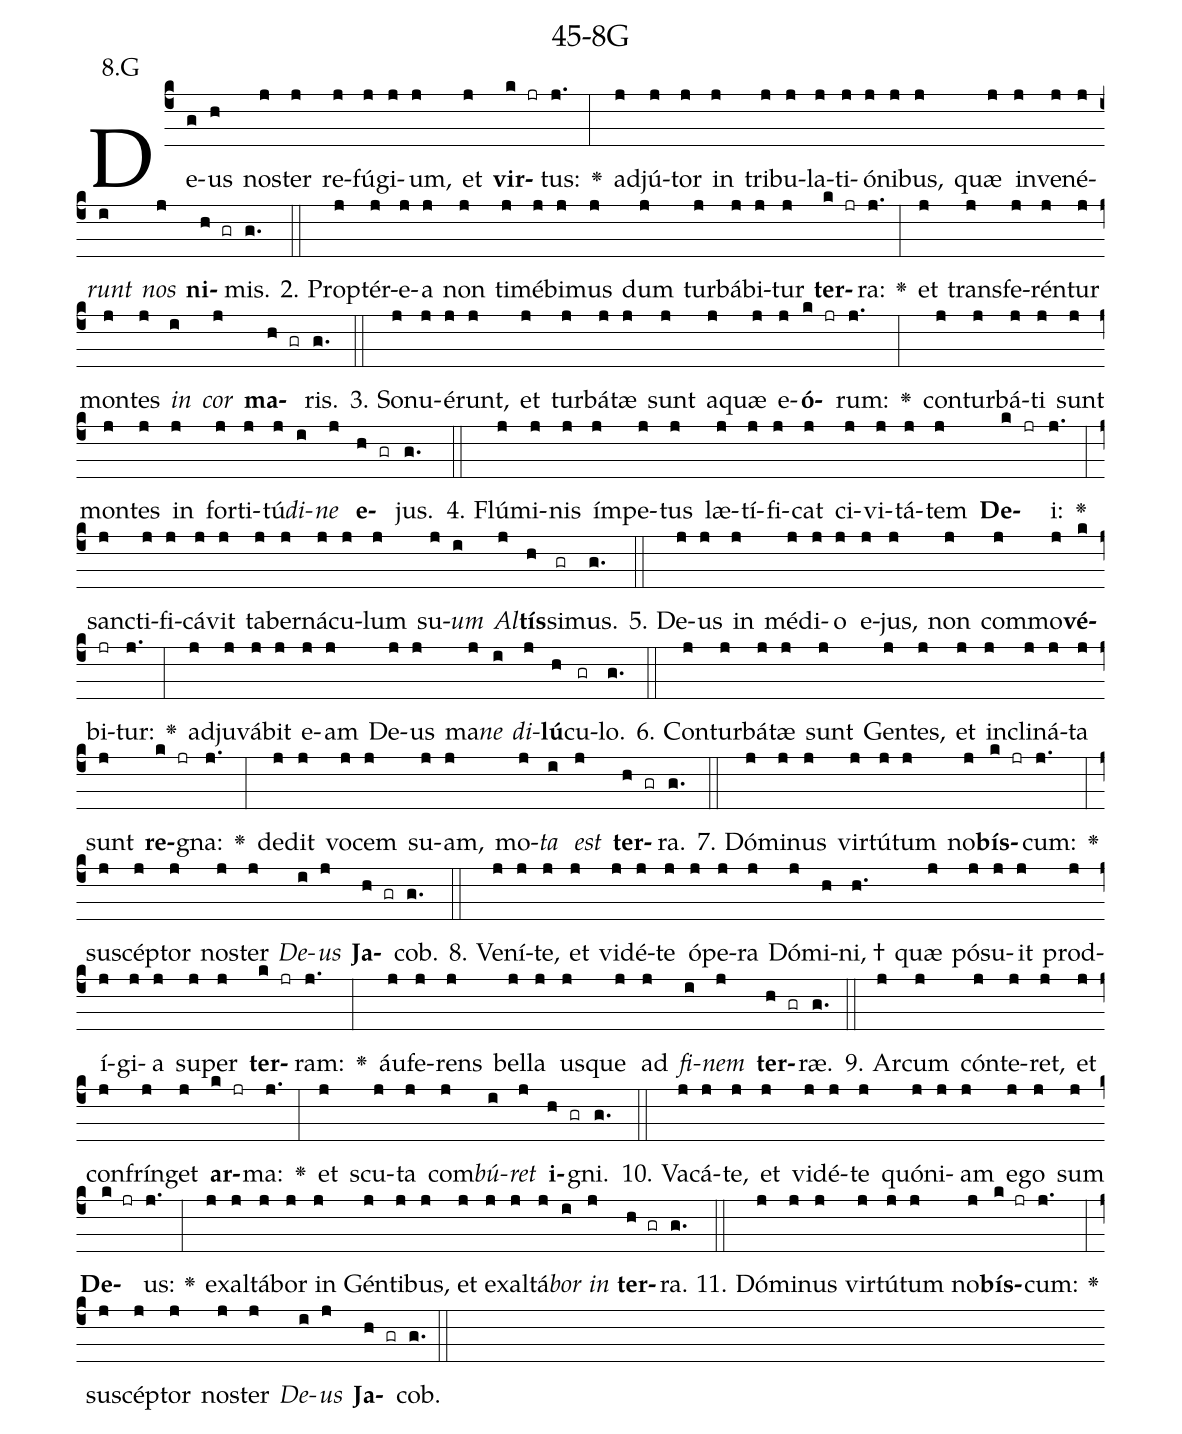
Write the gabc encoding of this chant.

name: 45-8G;
annotation: 8.G;
%%
(c4)De(g)us(h) nos(j)ter(j) re(j)fú(j)gi(j)um,(j) et(j) <b>vir</b>(k jr)tus:(j.) <v>\greheightstar</v>(:) ad(j)jú(j)tor(j) in(j) tri(j)bu(j)la(j)ti(j)ó(j)ni(j)bus,(j) quæ(j) in(j)ve(j)né(j)<i>runt</i>(i) <i>nos</i>(j) <b>ni</b>(h gr)mis.(g.) (::)
2. Prop(j)tér(j)e(j)a(j) non(j) ti(j)mé(j)bi(j)mus(j) dum(j) tur(j)bá(j)bi(j)tur(j) <b>ter</b>(k jr)ra:(j.) <v>\greheightstar</v>(:) et(j) trans(j)fe(j)rén(j)tur(j) mon(j)tes(j) <i>in</i>(i) <i>cor</i>(j) <b>ma</b>(h gr)ris.(g.) (::)
3. So(j)nu(j)é(j)runt,(j) et(j) tur(j)bá(j)tæ(j) sunt(j) a(j)quæ(j) e(j)<b>ó</b>(k jr)rum:(j.) <v>\greheightstar</v>(:) con(j)tur(j)bá(j)ti(j) sunt(j) mon(j)tes(j) in(j) for(j)ti(j)tú(j)<i>di</i>(i)<i>ne</i>(j) <b>e</b>(h gr)jus.(g.) (::)
4. Flú(j)mi(j)nis(j) ím(j)pe(j)tus(j) læ(j)tí(j)fi(j)cat(j) ci(j)vi(j)tá(j)tem(j) <b>De</b>(k jr)i:(j.) <v>\greheightstar</v>(:) sanc(j)ti(j)fi(j)cá(j)vit(j) ta(j)ber(j)ná(j)cu(j)lum(j) su(j)<i>um</i>(i) <i>Al</i>(j)<b>tís</b>(h)si(gr)mus.(g.) (::)
5. De(j)us(j) in(j) mé(j)di(j)o(j) e(j)jus,(j) non(j) com(j)mo(j)<b>vé</b>(k)bi(jr)tur:(j.) <v>\greheightstar</v>(:) ad(j)ju(j)vá(j)bit(j) e(j)am(j) De(j)us(j) ma(j)<i>ne</i>(i) <i>di</i>(j)<b>lú</b>(h)cu(gr)lo.(g.) (::)
6. Con(j)tur(j)bá(j)tæ(j) sunt(j) Gen(j)tes,(j) et(j) in(j)cli(j)ná(j)ta(j) sunt(j) <b>re</b>(k jr)gna:(j.) <v>\greheightstar</v>(:) de(j)dit(j) vo(j)cem(j) su(j)am,(j) mo(j)<i>ta</i>(i) <i>est</i>(j) <b>ter</b>(h gr)ra.(g.) (::)
7. Dó(j)mi(j)nus(j) vir(j)tú(j)tum(j) no(j)<b>bís</b>(k jr)cum:(j.) <v>\greheightstar</v>(:) su(j)scép(j)tor(j) nos(j)ter(j) <i>De</i>(i)<i>us</i>(j) <b>Ja</b>(h gr)cob.(g.) (::)
8. Ve(j)ní(j)te,(j) et(j) vi(j)dé(j)te(j) ó(j)pe(j)ra(j) Dó(j)mi(h)ni, †(h.) quæ(j) pó(j)su(j)it(j) prod(j)í(j)gi(j)a(j) su(j)per(j) <b>ter</b>(k jr)ram:(j.) <v>\greheightstar</v>(:) áu(j)fe(j)rens(j) bel(j)la(j) us(j)que(j) ad(j) <i>fi</i>(i)<i>nem</i>(j) <b>ter</b>(h gr)ræ.(g.) (::)
9. Ar(j)cum(j) cón(j)te(j)ret,(j) et(j) con(j)frín(j)get(j) <b>ar</b>(k jr)ma:(j.) <v>\greheightstar</v>(:) et(j) scu(j)ta(j) com(j)<i>bú</i>(i)<i>ret</i>(j) <b>i</b>(h gr)gni.(g.) (::)
10. Va(j)cá(j)te,(j) et(j) vi(j)dé(j)te(j) quón(j)i(j)am(j) e(j)go(j) sum(j) <b>De</b>(k jr)us:(j.) <v>\greheightstar</v>(:) ex(j)al(j)tá(j)bor(j) in(j) Gén(j)ti(j)bus,(j) et(j) ex(j)al(j)tá(j)<i>bor</i>(i) <i>in</i>(j) <b>ter</b>(h gr)ra.(g.) (::)
11. Dó(j)mi(j)nus(j) vir(j)tú(j)tum(j) no(j)<b>bís</b>(k jr)cum:(j.) <v>\greheightstar</v>(:) su(j)scép(j)tor(j) nos(j)ter(j) <i>De</i>(i)<i>us</i>(j) <b>Ja</b>(h gr)cob.(g.) (::)
